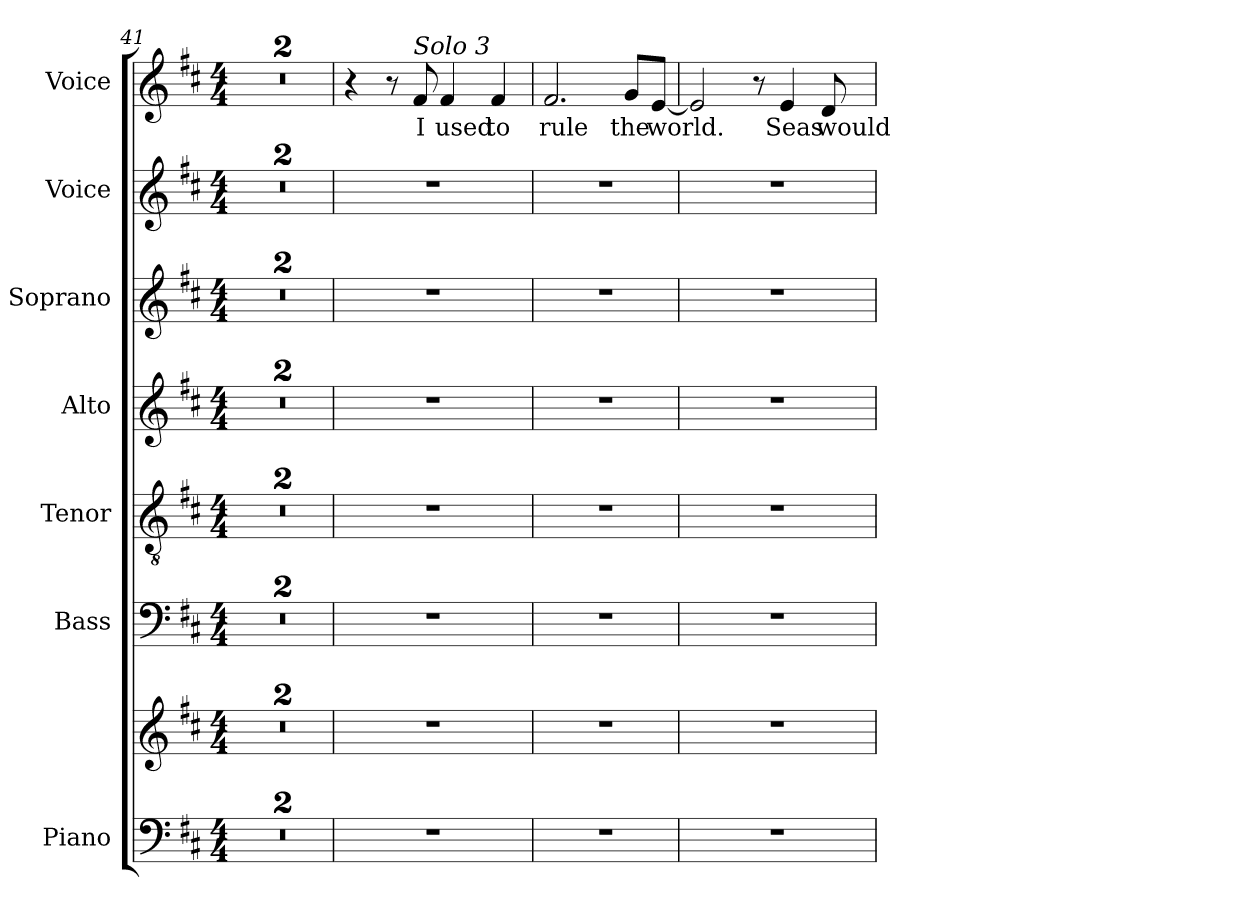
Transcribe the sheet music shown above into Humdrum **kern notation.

**kern	**kern	**kern	**kern	**kern	**kern	**kern	**kern	**text
*part7	*part7	*part6	*part5	*part4	*part3	*part2	*part1	*part1
*staff8	*staff7	*staff6	*staff5	*staff4	*staff3	*staff2	*staff1	*staff1
*I"Piano	*	*I"Bass	*I"Tenor	*I"Alto	*I"Soprano	*I"Voice	*I"Voice	*
*I'Pno.	*	*I'B.	*I'T.	*I'A.	*I'S.	*I'Vo.	*I'Vo.	*
*clefF4	*clefG2	*clefF4	*clefGv2	*clefG2	*clefG2	*clefG2	*clefG2	*
*k[f#c#]	*k[f#c#]	*k[f#c#]	*k[f#c#]	*k[f#c#]	*k[f#c#]	*k[f#c#]	*k[f#c#]	*
*M4/4	*M4/4	*M4/4	*M4/4	*M4/4	*M4/4	*M4/4	*M4/4	*
=41	=41	=41	=41	=41	=41	=41	=41	=41
1r	1r	1r	1r	1r	1r	1r	1r	.
=42	=42	=42	=42	=42	=42	=42	=42	=42
1r	1r	1r	1r	1r	1r	1r	1r	.
=43	=43	=43	=43	=43	=43	=43	=43	=43
1r	1r	1r	1r	1r	1r	1r	4r	.
.	.	.	.	.	.	.	8r	.
!	!	!	!	!	!	!	!LO:TX:a:i:t=Solo 3	!
.	.	.	.	.	.	.	8f#/	I
.	.	.	.	.	.	.	4f#/	used
.	.	.	.	.	.	.	4f#/	to
=44	=44	=44	=44	=44	=44	=44	=44	=44
1r	1r	1r	1r	1r	1r	1r	2.f#/	rule
.	.	.	.	.	.	.	8g/L	the
.	.	.	.	.	.	.	[8e/J	world.
=45	=45	=45	=45	=45	=45	=45	=45	=45
1r	1r	1r	1r	1r	1r	1r	2e/]	.
.	.	.	.	.	.	.	8r	.
.	.	.	.	.	.	.	4e/	Seas
.	.	.	.	.	.	.	8d/	would
=	=	=	=	=	=	=	=	=
*-	*-	*-	*-	*-	*-	*-	*-	*-
